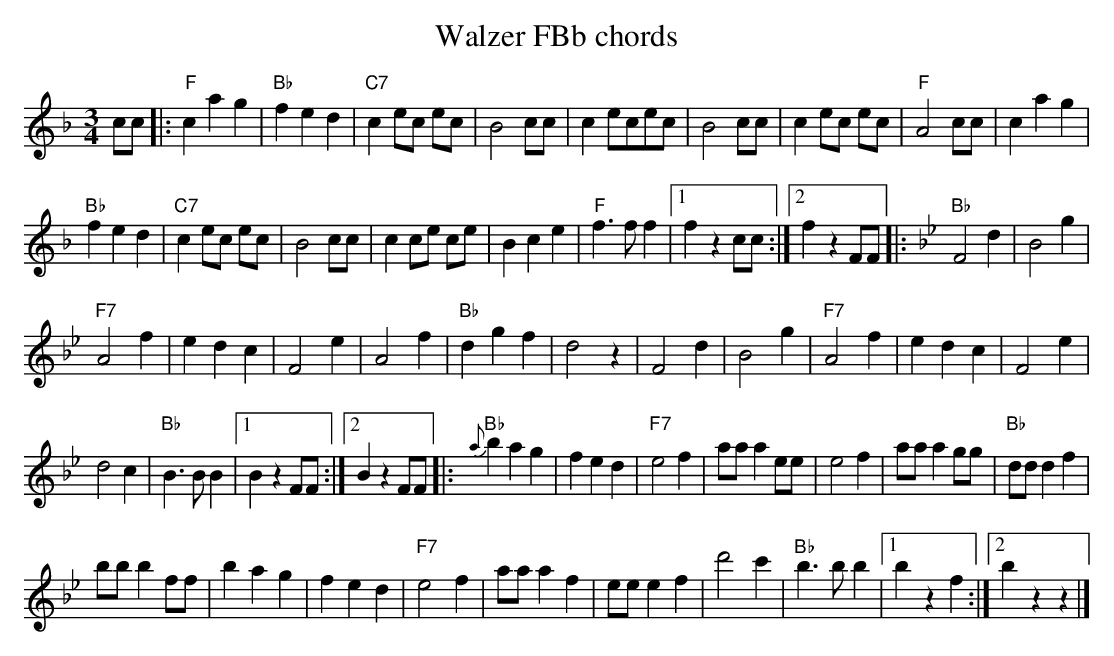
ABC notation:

X:1
T: Walzer FBb chords
M:3/4
L:1/8
K:F %%MIDI gchordon
cc |: "F"c2 a2g2 | "Bb"f2e2d2 | "C7"c2 ec ec | B4cc | c2 ecec | B4cc | c2 ec ec | "F"A4 cc | c2a2g2 |
"Bb"f2e2d2 | "C7"c2 ec ec | B4cc | c2 ce ce | B2c2e2 | "F"f3f f2 |1 f2z2cc :|2 f2z2FF |: [K:Bb] [L:1/4] "Bb"F2d | B2g |
"F7"A2f | edc | F2 e | A2f | "Bb"dgf | d2z | F2d | B2g | "F7"A2f | edc | F2e |
d2c | "Bb"B>BB |1 BzF/F/ :|2 BzF/F/ |: "Bb"{a}bag | fed | "F7"e2f | a/a/ae/e/ | e2f | a/a/ a g/g/ | "Bb"d/d/ df |
b/b/ b f/f/ | bag | fed | "F7"e2f | a/a/ af | e/e/ ef | d'2 c' | "Bb"b>bb |1 bzf :|2 bzz |]
